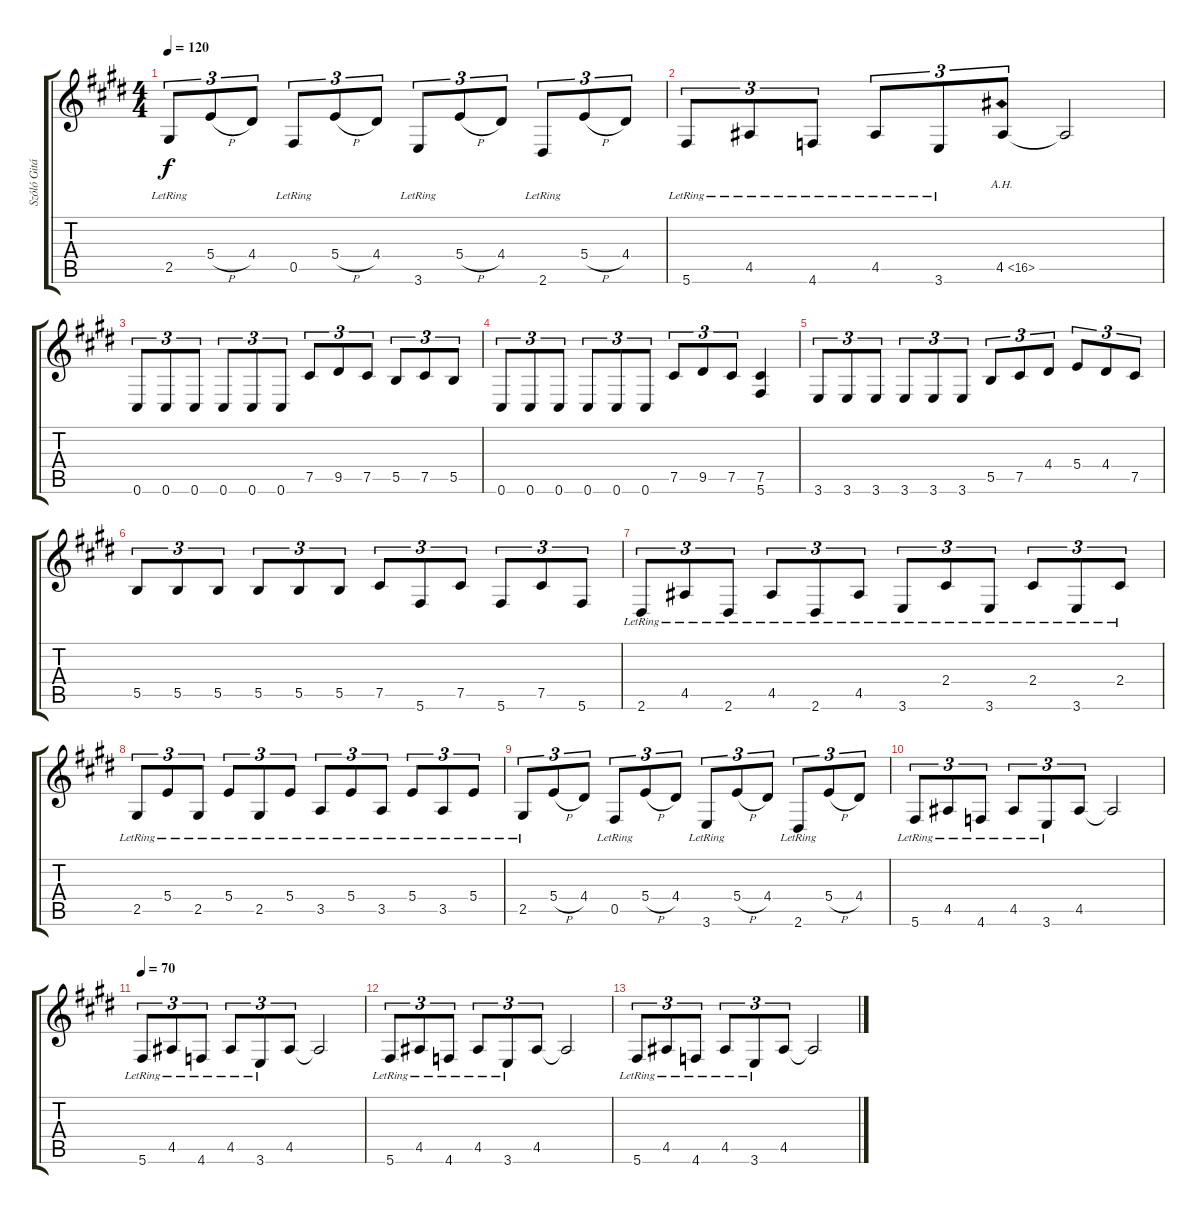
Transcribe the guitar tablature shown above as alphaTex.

\track ("Szóló Gitár" "Szóló Gitá") {instrument overdrivenguitar}
\staff {score tabs}
\tuning (Db4 Ab3 E3 B2 Gb2 Db2) {hide}
\ts (4 4)
\tempo 120
\clef g2
\ks c#minor
2.5{lr}.8{tu (3 2) dy f} 5.4{h}.8{tu (3 2)} 4.4.8{tu (3 2)} 0.5{lr}.8{tu (3 2)} 5.4{h}.8{tu (3 2)} 4.4.8{tu (3 2)} 3.6{lr}.8{tu (3 2)} 5.4{h}.8{tu (3 2)} 4.4.8{tu (3 2)} 2.6{lr}.8{tu (3 2)} 5.4{h}.8{tu (3 2)} 4.4.8{tu (3 2)} |
5.6{lr}.8{tu (3 2)} 4.5{lr}.8{tu (3 2)} 4.6{lr}.8{tu (3 2)} 4.5{lr}.8{tu (3 2)} 3.6{lr}.8{tu (3 2)} 4.5{ah 12}.8{tu (3 2)} 4.5{t}.2 |
0.6.8{tu (3 2)} 0.6.8{tu (3 2)} 0.6.8{tu (3 2)} 0.6.8{tu (3 2)} 0.6.8{tu (3 2)} 0.6.8{tu (3 2)} 7.5.8{tu (3 2)} 9.5.8{tu (3 2)} 7.5.8{tu (3 2)} 5.5.8{tu (3 2)} 7.5.8{tu (3 2)} 5.5.8{tu (3 2)} |
0.6.8{tu (3 2)} 0.6.8{tu (3 2)} 0.6.8{tu (3 2)} 0.6.8{tu (3 2)} 0.6.8{tu (3 2)} 0.6.8{tu (3 2)} 7.5.8{tu (3 2)} 9.5.8{tu (3 2)} 7.5.8{tu (3 2)} (7.5 5.6).4 |
3.6.8{tu (3 2)} 3.6.8{tu (3 2)} 3.6.8{tu (3 2)} 3.6.8{tu (3 2)} 3.6.8{tu (3 2)} 3.6.8{tu (3 2)} 5.5.8{tu (3 2)} 7.5.8{tu (3 2)} 4.4.8{tu (3 2)} 5.4.8{tu (3 2)} 4.4.8{tu (3 2)} 7.5.8{tu (3 2)} |
5.5.8{tu (3 2)} 5.5.8{tu (3 2)} 5.5.8{tu (3 2)} 5.5.8{tu (3 2)} 5.5.8{tu (3 2)} 5.5.8{tu (3 2)} 7.5.8{tu (3 2)} 5.6.8{tu (3 2)} 7.5.8{tu (3 2)} 5.6.8{tu (3 2)} 7.5.8{tu (3 2)} 5.6.8{tu (3 2)} |
2.6{lr}.8{tu (3 2)} 4.5{lr}.8{tu (3 2)} 2.6{lr}.8{tu (3 2)} 4.5{lr}.8{tu (3 2)} 2.6{lr}.8{tu (3 2)} 4.5{lr}.8{tu (3 2)} 3.6{lr}.8{tu (3 2)} 2.4{lr}.8{tu (3 2)} 3.6{lr}.8{tu (3 2)} 2.4{lr}.8{tu (3 2)} 3.6{lr}.8{tu (3 2)} 2.4{lr}.8{tu (3 2)} |
2.5{lr}.8{tu (3 2)} 5.4{lr}.8{tu (3 2)} 2.5{lr}.8{tu (3 2)} 5.4{lr}.8{tu (3 2)} 2.5{lr}.8{tu (3 2)} 5.4{lr}.8{tu (3 2)} 3.5{lr}.8{tu (3 2)} 5.4{lr}.8{tu (3 2)} 3.5{lr}.8{tu (3 2)} 5.4{lr}.8{tu (3 2)} 3.5{lr}.8{tu (3 2)} 5.4{lr}.8{tu (3 2)} |
2.5{lr}.8{tu (3 2)} 5.4{h}.8{tu (3 2)} 4.4.8{tu (3 2)} 0.5{lr}.8{tu (3 2)} 5.4{h}.8{tu (3 2)} 4.4.8{tu (3 2)} 3.6{lr}.8{tu (3 2)} 5.4{h}.8{tu (3 2)} 4.4.8{tu (3 2)} 2.6{lr}.8{tu (3 2)} 5.4{h}.8{tu (3 2)} 4.4.8{tu (3 2)} |
5.6{lr}.8{tu (3 2)} 4.5{lr}.8{tu (3 2)} 4.6{lr}.8{tu (3 2)} 4.5{lr}.8{tu (3 2)} 3.6{lr}.8{tu (3 2)} 4.5.8{tu (3 2)} 4.5{t}.2 |
\tempo 70
5.6{lr}.8{tu (3 2)} 4.5{lr}.8{tu (3 2)} 4.6{lr}.8{tu (3 2)} 4.5{lr}.8{tu (3 2)} 3.6{lr}.8{tu (3 2)} 4.5.8{tu (3 2)} 4.5{t}.2 |
5.6{lr}.8{tu (3 2)} 4.5{lr}.8{tu (3 2)} 4.6{lr}.8{tu (3 2)} 4.5{lr}.8{tu (3 2)} 3.6{lr}.8{tu (3 2)} 4.5.8{tu (3 2)} 4.5{t}.2 |
5.6{lr}.8{tu (3 2)} 4.5{lr}.8{tu (3 2)} 4.6{lr}.8{tu (3 2)} 4.5{lr}.8{tu (3 2)} 3.6{lr}.8{tu (3 2)} 4.5.8{tu (3 2)} 4.5{t}.2
